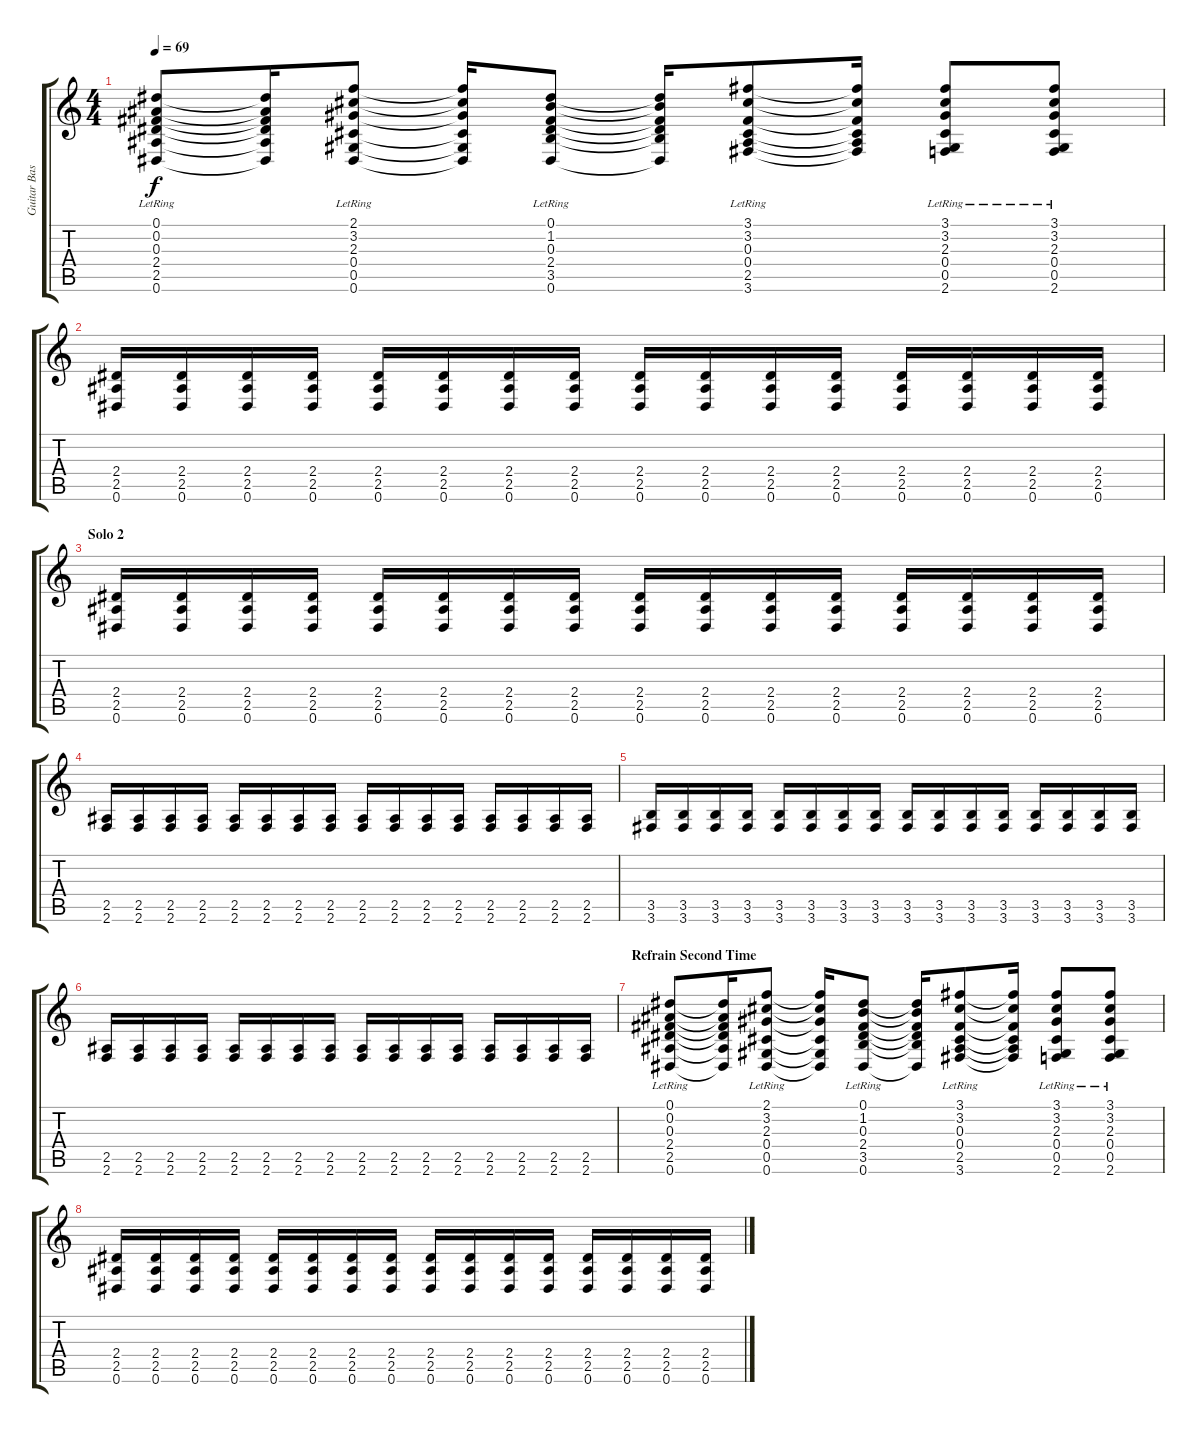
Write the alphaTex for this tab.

\track ("Guitar Base" "Guitar Bas") {instrument overdrivenguitar}
\staff {score tabs}
\tuning (Eb4 Bb3 Gb3 Db3 Ab2 Eb2) {hide}
\ts (4 4)
\tempo 69
\clef g2
\ks c
(0.1{lr} 0.2{lr} 0.3{lr} 2.4{lr} 2.5{lr} 0.6{lr}).8{dy f} (0.1{t} 0.2{t} 0.3{t} 2.4{t} 2.5{t} 0.6{t}).16 (2.1{lr} 3.2{lr} 2.3{lr} 0.4{lr} 0.5{lr} 0.6{lr}).8 (2.1{t} 3.2{t} 2.3{t} 0.4{t} 0.5{t} 0.6{t}).16 (0.1{lr} 1.2{lr} 0.3{lr} 2.4{lr} 3.5{lr} 0.6{lr}).8 (0.1{t} 1.2{t} 0.3{t} 2.4{t} 3.5{t} 0.6{t}).16 (3.1{lr} 3.2{lr} 0.3{lr} 0.4{lr} 2.5{lr} 3.6{lr}).8 (3.1{t} 3.2{t} 0.3{t} 0.4{t} 2.5{t} 3.6{t}).16 (3.1{lr} 3.2{lr} 2.3{lr} 0.4{lr} 0.5{lr} 2.6{lr}).8 (3.1 3.2 2.3 0.4{lr} 0.5{lr} 2.6{lr}).8 |
(2.4 2.5 0.6).16 (2.4 2.5 0.6).16 (2.4 2.5 0.6).16 (2.4 2.5 0.6).16 (2.4 2.5 0.6).16 (2.4 2.5 0.6).16 (2.4 2.5 0.6).16 (2.4 2.5 0.6).16 (2.4 2.5 0.6).16 (2.4 2.5 0.6).16 (2.4 2.5 0.6).16 (2.4 2.5 0.6).16 (2.4 2.5 0.6).16 (2.4 2.5 0.6).16 (2.4 2.5 0.6).16 (2.4 2.5 0.6).16 |
\section ("" "Solo 2")
(2.4 2.5 0.6).16 (2.4 2.5 0.6).16 (2.4 2.5 0.6).16 (2.4 2.5 0.6).16 (2.4 2.5 0.6).16 (2.4 2.5 0.6).16 (2.4 2.5 0.6).16 (2.4 2.5 0.6).16 (2.4 2.5 0.6).16 (2.4 2.5 0.6).16 (2.4 2.5 0.6).16 (2.4 2.5 0.6).16 (2.4 2.5 0.6).16 (2.4 2.5 0.6).16 (2.4 2.5 0.6).16 (2.4 2.5 0.6).16 |
(2.5 2.6).16 (2.5 2.6).16 (2.5 2.6).16 (2.5 2.6).16 (2.5 2.6).16 (2.5 2.6).16 (2.5 2.6).16 (2.5 2.6).16 (2.5 2.6).16 (2.5 2.6).16 (2.5 2.6).16 (2.5 2.6).16 (2.5 2.6).16 (2.5 2.6).16 (2.5 2.6).16 (2.5 2.6).16 |
(3.5 3.6).16 (3.5 3.6).16 (3.5 3.6).16 (3.5 3.6).16 (3.5 3.6).16 (3.5 3.6).16 (3.5 3.6).16 (3.5 3.6).16 (3.5 3.6).16 (3.5 3.6).16 (3.5 3.6).16 (3.5 3.6).16 (3.5 3.6).16 (3.5 3.6).16 (3.5 3.6).16 (3.5 3.6).16 |
(2.5 2.6).16 (2.5 2.6).16 (2.5 2.6).16 (2.5 2.6).16 (2.5 2.6).16 (2.5 2.6).16 (2.5 2.6).16 (2.5 2.6).16 (2.5 2.6).16 (2.5 2.6).16 (2.5 2.6).16 (2.5 2.6).16 (2.5 2.6).16 (2.5 2.6).16 (2.5 2.6).16 (2.5 2.6).16 |
\section ("" "Refrain Second Time")
(0.1{lr} 0.2{lr} 0.3{lr} 2.4{lr} 2.5{lr} 0.6{lr}).8 (0.1{t} 0.2{t} 0.3{t} 2.4{t} 2.5{t} 0.6{t}).16 (2.1{lr} 3.2{lr} 2.3{lr} 0.4{lr} 0.5{lr} 0.6{lr}).8 (2.1{t} 3.2{t} 2.3{t} 0.4{t} 0.5{t} 0.6{t}).16 (0.1{lr} 1.2{lr} 0.3{lr} 2.4{lr} 3.5{lr} 0.6{lr}).8 (0.1{t} 1.2{t} 0.3{t} 2.4{t} 3.5{t} 0.6{t}).16 (3.1{lr} 3.2{lr} 0.3{lr} 0.4{lr} 2.5{lr} 3.6{lr}).8 (3.1{t} 3.2{t} 0.3{t} 0.4{t} 2.5{t} 3.6{t}).16 (3.1{lr} 3.2{lr} 2.3{lr} 0.4{lr} 0.5{lr} 2.6{lr}).8 (3.1 3.2 2.3 0.4{lr} 0.5{lr} 2.6{lr}).8 |
(2.4 2.5 0.6).16 (2.4 2.5 0.6).16 (2.4 2.5 0.6).16 (2.4 2.5 0.6).16 (2.4 2.5 0.6).16 (2.4 2.5 0.6).16 (2.4 2.5 0.6).16 (2.4 2.5 0.6).16 (2.4 2.5 0.6).16 (2.4 2.5 0.6).16 (2.4 2.5 0.6).16 (2.4 2.5 0.6).16 (2.4 2.5 0.6).16 (2.4 2.5 0.6).16 (2.4 2.5 0.6).16 (2.4 2.5 0.6).16
